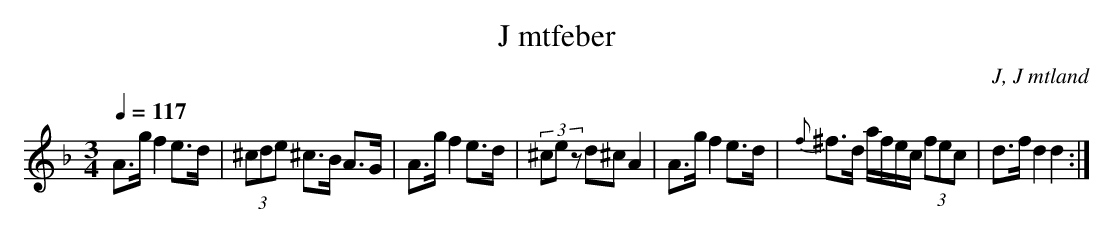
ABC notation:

X:1
T: J mtfeber
O: J, J mtland
M:3/4
L:1/8
Q:1/4=117
K:Dm
A>g f2 e>d|(3^cde ^c>B A>G|A>g f2 e>d|(3^cez d^c A2|A>g f2 e>d|{f}^f>d a/f/e/c/ (3fec|d>f d2 d2 :|
